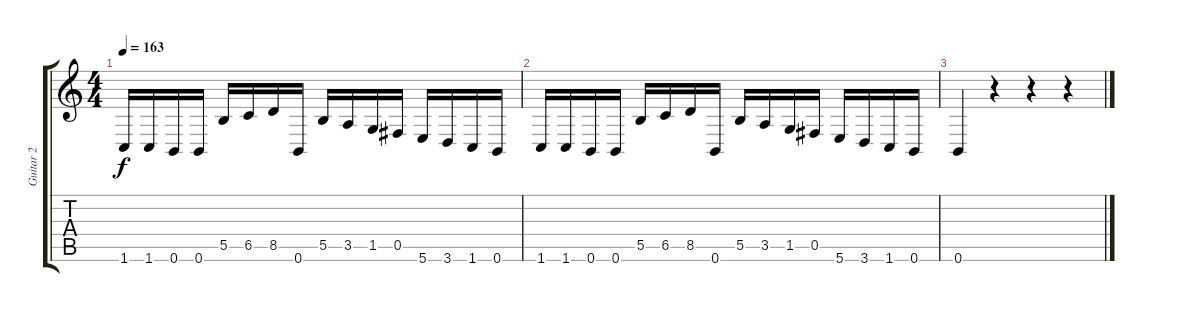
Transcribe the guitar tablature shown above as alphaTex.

\track ("Guitar 2" "Guitar 2") {instrument distortionguitar}
\staff {score tabs}
\tuning (Db4 Ab3 E3 B2 Gb2 B1) {hide}
\ts (4 4)
\tempo 163
\clef g2
\ks c
1.6.16{dy f} 1.6.16 0.6.16 0.6.16 5.5.16 6.5.16 8.5.16 0.6.16 5.5.16 3.5.16 1.5.16 0.5.16 5.6.16 3.6.16 1.6.16 0.6.16 |
1.6.16 1.6.16 0.6.16 0.6.16 5.5.16 6.5.16 8.5.16 0.6.16 5.5.16 3.5.16 1.5.16 0.5.16 5.6.16 3.6.16 1.6.16 0.6.16 |
0.6.4 r.4 r.4 r.4
